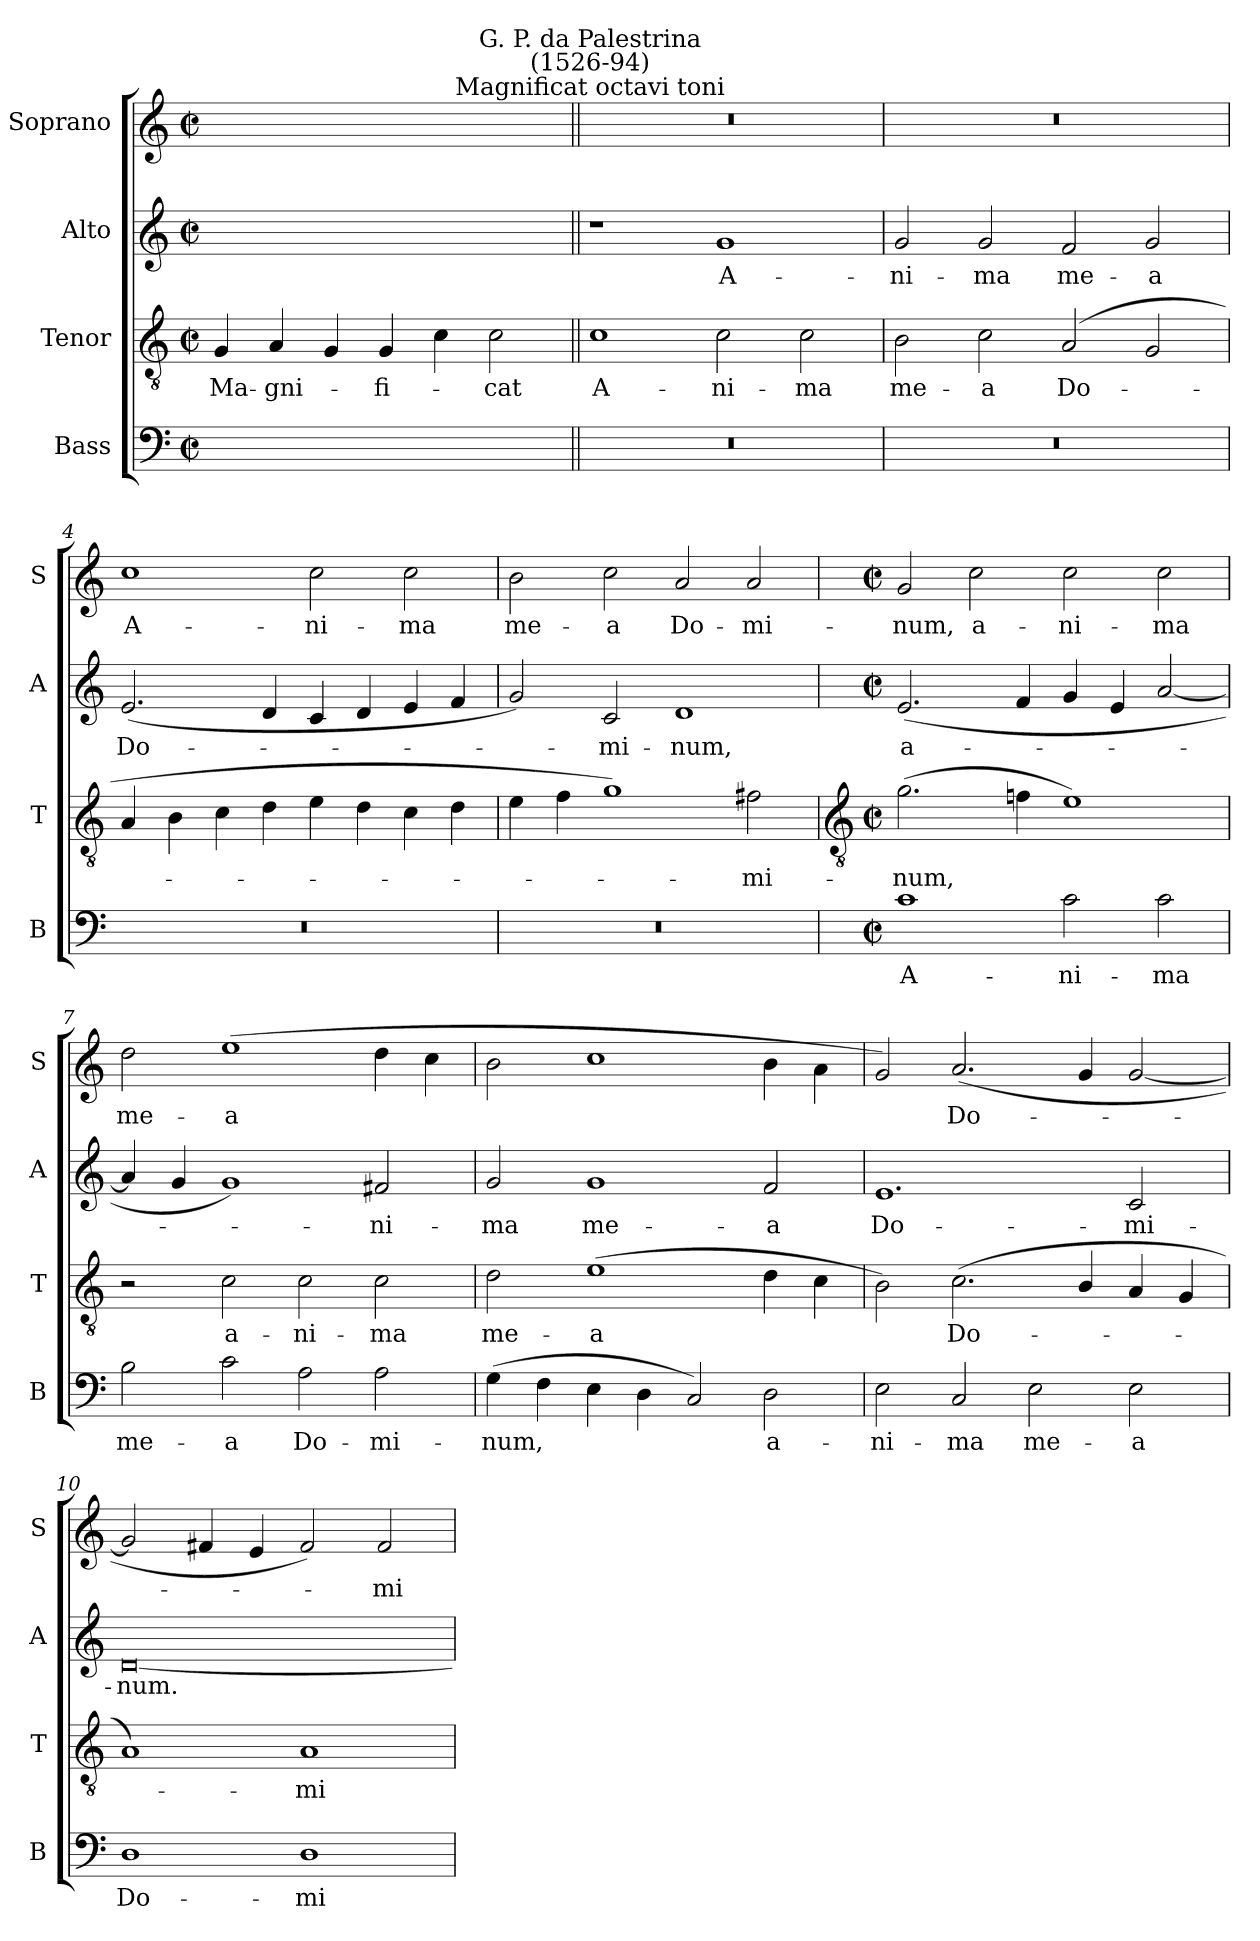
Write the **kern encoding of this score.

**kern	**text	**kern	**text	**kern	**text	**kern	**text
*part4	*part4	*part3	*part3	*part2	*part2	*part1	*part1
*staff4	*staff4	*staff3	*staff3	*staff2	*staff2	*staff1	*staff1
*I"Bass	*	*I"Tenor	*	*I"Alto	*	*I"Soprano	*
*I'B	*	*I'T	*	*I'A	*	*I'S	*
*clefF4	*	*clefGv2	*	*clefG2	*	*clefG2	*
*k[]	*	*k[]	*	*k[]	*	*k[]	*
*C:	*	*C:	*	*C:	*	*C:	*
*M4/2	*	*M4/2	*	*M4/2	*	*M4/2	*
*met(c|)	*	*met(c|)	*	*met(c|)	*	*met(c|)	*
=1	=1	=1	=1	=1	=1	=1	=1
!	!	!	!LO:LY:b	!	!	!	!
1..ryy	.	4G	Ma-	1..ryy	.	1..ryy	.
!	!	!	!LO:LY:b	!	!	!	!
.	.	4A	-gni-	.	.	.	.
.	.	4G	.	.	.	.	.
!	!	!	!LO:LY:b	!	!	!	!
.	.	4G	fi-	.	.	.	.
.	.	4c	.	.	.	.	.
!	!	!	!LO:LY:b	!	!	!	!
.	.	2c	cat	.	.	.	.
=2||	=2||	=2||	=2||	=2||	=2||	=2||	=2||
!	!	!	!	!	!	!LO:TX:a:cj:t=Magnificat octavi toni	!
!	!	!	!	!	!	!LO:TX:a:cj:t=G. P. da Palestrina\n(1526-94)	!
!	!	!	!LO:LY:b	!	!	!	!
0r	.	1c	A-	1r	.	0r	.
!	!	!	!LO:LY:b	!	!LO:LY:b	!	!
.	.	2c	-ni-	1g	A-	.	.
!	!	!	!LO:LY:b	!	!	!	!
.	.	2c	-ma	.	.	.	.
=3	=3	=3	=3	=3	=3	=3	=3
!	!	!	!LO:LY:b	!	!LO:LY:b	!	!
0r	.	2B	me-	2g	-ni-	0r	.
!	!	!	!LO:LY:b	!	!LO:LY:b	!	!
.	.	2c	-a	2g	-ma	.	.
!	!	!	!LO:LY:b	!	!LO:LY:b	!	!
.	.	(>2A	Do-	2f	me-	.	.
!	!	!	!	!	!LO:LY:b	!	!
.	.	2G/	.	2g	-a	.	.
=4	=4	=4	=4	=4	=4	=4	=4
!	!	!	!	!	!LO:LY:b	!	!LO:LY:b
0r	.	4A/	.	(<2.e	Do-	1cc	A-
.	.	4B	.	.	.	.	.
.	.	4c	.	.	.	.	.
.	.	4d	.	4d	.	.	.
!	!	!	!	!	!	!	!LO:LY:b
.	.	4e	.	4c	.	2cc	-ni-
.	.	4d	.	4d	.	.	.
!	!	!	!	!	!	!	!LO:LY:b
.	.	4c	.	4e	.	2cc	-ma
.	.	4d	.	4f	.	.	.
=5	=5	=5	=5	=5	=5	=5	=5
!	!	!	!	!	!	!	!LO:LY:b
0r	.	4e	.	2g)	.	2b	me-
.	.	4f	.	.	.	.	.
!	!	!	!	!	!LO:LY:b	!	!LO:LY:b
.	.	1g)	.	2c	mi-	2cc	-a
!	!	!	!	!	!LO:LY:b	!	!LO:LY:b
.	.	.	.	1d	-num,	2a	Do-
!	!	!	!LO:LY:b	!	!	!	!LO:LY:b
.	.	2f#	mi-	.	.	2a	-mi-
!!LO:LB:g=z
=6	=6	=6	=6	=6	=6	=6	=6
*	*	*clefGv2	*	*	*	*	*
*M4/2	*	*M4/2	*	*M4/2	*	*M4/2	*
*met(c|)	*	*met(c|)	*	*met(c|)	*	*met(c|)	*
!	!LO:LY:b	!	!LO:LY:b	!	!LO:LY:b	!	!LO:LY:b
1c	A-	(>2.g	-num,	(<2.e	a-	2g	-num,
!	!	!	!	!	!	!	!LO:LY:b
.	.	.	.	.	.	2cc	a-
.	.	4fn	.	4f	.	.	.
!	!LO:LY:b	!	!	!	!	!	!LO:LY:b
2c	-ni-	1e)	.	4g	.	2cc	-ni-
.	.	.	.	4e	.	.	.
!	!LO:LY:b	!	!	!	!	!	!LO:LY:b
2c	-ma	.	.	[2a	.	2cc	-ma
=7	=7	=7	=7	=7	=7	=7	=7
!	!LO:LY:b	!	!	!	!	!	!LO:LY:b
2B	me-	2r	.	4a]	.	2dd	me-
.	.	.	.	4g	.	.	.
!	!LO:LY:b	!	!LO:LY:b	!	!	!	!LO:LY:b
2c	-a	2c	a-	1g)	.	(>1ee	-a
!	!LO:LY:b	!	!LO:LY:b	!	!	!	!
2A	Do-	2c	-ni-	.	.	.	.
!	!LO:LY:b	!	!LO:LY:b	!	!LO:LY:b	!	!
2A	-mi-	2c	-ma	2f#X	ni-	4dd	.
.	.	.	.	.	.	4cc	.
=8	=8	=8	=8	=8	=8	=8	=8
!	!LO:LY:b	!	!LO:LY:b	!	!LO:LY:b	!	!
(>4G	-num,	2d	me-	2g	-ma	2b	.
4F	.	.	.	.	.	.	.
!	!	!	!LO:LY:b	!	!LO:LY:b	!	!
4E	.	(>1e	-a	1g	me-	1cc	.
4D	.	.	.	.	.	.	.
2C)	.	.	.	.	.	.	.
!	!LO:LY:b	!	!	!	!LO:LY:b	!	!
2D	a-	4d	.	2f	-a	4b	.
.	.	4c	.	.	.	4a\	.
=9	=9	=9	=9	=9	=9	=9	=9
!	!LO:LY:b	!	!	!	!LO:LY:b	!	!
2E	-ni-	2B)	.	1.e	Do-	2g)	.
!	!LO:LY:b	!	!LO:LY:b	!	!	!	!LO:LY:b
2C	-ma	(<2.c	Do-	.	.	(<2.a	Do-
!	!LO:LY:b	!	!	!	!	!	!
2E	me-	.	.	.	.	.	.
.	.	4B/	.	.	.	4g	.
!	!LO:LY:b	!	!	!	!LO:LY:b	!	!
2E	-a	4A	.	2c	-mi-	[2g	.
.	.	4G	.	.	.	.	.
=10	=10	=10	=10	=10	=10	=10	=10
!	!LO:LY:b	!	!	!	!LO:LY:b	!	!
1D	Do-	1A)	.	[0d	-num.	2g]	.
.	.	.	.	.	.	4f#X	.
.	.	.	.	.	.	4e	.
!	!LO:LY:b	!	!LO:LY:b	!	!	!	!
1D	-mi-	1A	mi-	.	.	2f#)	.
!	!	!	!	!	!	!	!LO:LY:b
.	.	.	.	.	.	2f#	mi-
=	=	=	=	=	=	=	=
*-	*-	*-	*-	*-	*-	*-	*-
